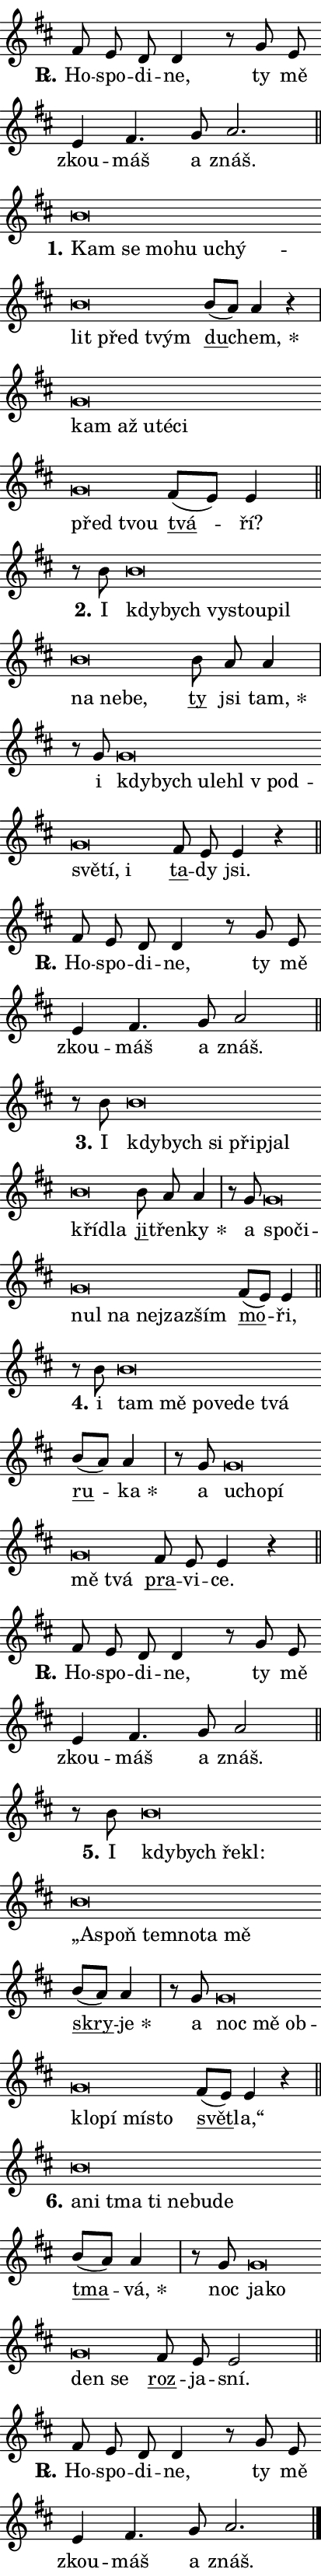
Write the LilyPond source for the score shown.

\version "2.22.1"
\header { tagline = "" }
\paper {
  indent = 0\cm
  top-margin = 0\cm
  right-margin = 0\cm
  bottom-margin = 0\cm
  left-margin = 0\cm
  paper-width = 7\cm
  page-breaking = #ly:one-page-breaking
  system-system-spacing.basic-distance = #11
  score-system-spacing.basic-distance = #11
  ragged-last = ##f
}


%% Author: Thomas Morley
%% https://lists.gnu.org/archive/html/lilypond-user/2020-05/msg00002.html
#(define (line-position grob)
"Returns position of @var[grob} in current system:
   @code{'start}, if at first time-step
   @code{'end}, if at last time-step
   @code{'middle} otherwise
"
  (let* ((col (ly:item-get-column grob))
         (ln (ly:grob-object col 'left-neighbor))
         (rn (ly:grob-object col 'right-neighbor))
         (col-to-check-left (if (ly:grob? ln) ln col))
         (col-to-check-right (if (ly:grob? rn) rn col))
         (break-dir-left
           (and
             (ly:grob-property col-to-check-left 'non-musical #f)
             (ly:item-break-dir col-to-check-left)))
         (break-dir-right
           (and
             (ly:grob-property col-to-check-right 'non-musical #f)
             (ly:item-break-dir col-to-check-right))))
        (cond ((eqv? 1 break-dir-left) 'start)
              ((eqv? -1 break-dir-right) 'end)
              (else 'middle))))

#(define (tranparent-at-line-position vctor)
  (lambda (grob)
  "Relying on @code{line-position} select the relevant enry from @var{vctor}.
Used to determine transparency,"
    (case (line-position grob)
      ((end) (not (vector-ref vctor 0)))
      ((middle) (not (vector-ref vctor 1)))
      ((start) (not (vector-ref vctor 2))))))

noteHeadBreakVisibility =
#(define-music-function (break-visibility)(vector?)
"Makes @code{NoteHead}s transparent relying on @var{break-visibility}"
#{
  \override NoteHead.transparent =
    #(tranparent-at-line-position break-visibility)
#})

#(define delete-ledgers-for-transparent-note-heads
  (lambda (grob)
    "Reads whether a @code{NoteHead} is transparent.
If so this @code{NoteHead} is removed from @code{'note-heads} from
@var{grob}, which is supposed to be @code{LedgerLineSpanner}.
As a result ledgers are not printed for this @code{NoteHead}"
    (let* ((nhds-array (ly:grob-object grob 'note-heads))
           (nhds-list
             (if (ly:grob-array? nhds-array)
                 (ly:grob-array->list nhds-array)
                 '()))
           ;; Relies on the transparent-property being done before
           ;; Staff.LedgerLineSpanner.after-line-breaking is executed.
           ;; This is fragile ...
           (to-keep
             (remove
               (lambda (nhd)
                 (ly:grob-property nhd 'transparent #f))
               nhds-list)))
      ;; TODO find a better method to iterate over grob-arrays, similiar
      ;; to filter/remove etc for lists
      ;; For now rebuilt from scratch
      (set! (ly:grob-object grob 'note-heads)  '())
      (for-each
        (lambda (nhd)
          (ly:pointer-group-interface::add-grob grob 'note-heads nhd))
        to-keep))))

hideNotes = {
  \noteHeadBreakVisibility #begin-of-line-visible
}
unHideNotes = {
  \noteHeadBreakVisibility #all-visible
}

% work-around for resetting accidentals
% https://lilypond.org/doc/v2.23/Documentation/notation/displaying-rhythms#unmetered-music
cadenzaMeasure = {
  \cadenzaOff
  \partial 1024 s1024
  \cadenzaOn
}

#(define-markup-command (accent layout props text) (markup?)
  "Underline accented syllable"
  (interpret-markup layout props
    #{\markup \override #'(offset . 4.3) \underline { #text }#}))

responsum = \markup \concat {
  "R" \hspace #-1.05 \path #0.1 #'((moveto 0 0.07) (lineto 0.9 0.8)) \hspace #0.05 "."
}

\layout {
    \context {
        \Staff
        \remove "Time_signature_engraver"
        \override LedgerLineSpanner.after-line-breaking = #delete-ledgers-for-transparent-note-heads
    }
    \context {
        \Voice {
            \override NoteHead.output-attributes = #'((class . "notehead"))
            \override Hairpin.height = #0.55
        }
    }
    \context {
        \Lyrics {
            \override StanzaNumber.output-attributes = #'((class . "stanzanumber"))
            \override LyricSpace.minimum-distance = #0.9
            \override LyricText.font-name = #"TeX Gyre Schola"
            \override LyricText.font-size = 1
            \override StanzaNumber.font-name = #"TeX Gyre Schola Bold"
            \override StanzaNumber.font-size = 1
        }
    }
}

% magnetic-lyrics.ily
%
%   written by
%     Jean Abou Samra <jean@abou-samra.fr>
%     Werner Lemberg <wl@gnu.org>
%
%   adapted by
%     Jiri Hon <jiri.hon@gmail.com>
%
% Version 2022-Apr-15

% https://www.mail-archive.com/lilypond-user@gnu.org/msg149350.html

#(define (Left_hyphen_pointer_engraver context)
   "Collect syllable-hyphen-syllable occurrences in lyrics and store
them in properties.  This engraver only looks to the left.  For
example, if the lyrics input is @code{foo -- bar}, it does the
following.

@itemize @bullet
@item
Set the @code{text} property of the @code{LyricHyphen} grob between
@q{foo} and @q{bar} to @code{foo}.

@item
Set the @code{left-hyphen} property of the @code{LyricText} grob with
text @q{foo} to the @code{LyricHyphen} grob between @q{foo} and
@q{bar}.
@end itemize

Use this auxiliary engraver in combination with the
@code{lyric-@/text::@/apply-@/magnetic-@/offset!} hook."
   (let ((hyphen #f)
         (text #f))
     (make-engraver
      (acknowledgers
       ((lyric-syllable-interface engraver grob source-engraver)
        (set! text grob)))
      (end-acknowledgers
       ((lyric-hyphen-interface engraver grob source-engraver)
        ;(when (not (grob::has-interface grob 'lyric-space-interface))
          (set! hyphen grob)));)
      ((stop-translation-timestep engraver)
       (when (and text hyphen)
         (ly:grob-set-object! text 'left-hyphen hyphen))
       (set! text #f)
       (set! hyphen #f)))))

#(define (lyric-text::apply-magnetic-offset! grob)
   "If the space between two syllables is less than the value in
property @code{LyricText@/.details@/.squash-threshold}, move the right
syllable to the left so that it gets concatenated with the left
syllable.

Use this function as a hook for
@code{LyricText@/.after-@/line-@/breaking} if the
@code{Left_@/hyphen_@/pointer_@/engraver} is active."
   (let ((hyphen (ly:grob-object grob 'left-hyphen #f)))
     (when hyphen
       (let ((left-text (ly:spanner-bound hyphen LEFT)))
         (when (grob::has-interface left-text 'lyric-syllable-interface)
           (let* ((common (ly:grob-common-refpoint grob left-text X))
                  (this-x-ext (ly:grob-extent grob common X))
                  (left-x-ext
                   (begin
                     ;; Trigger magnetism for left-text.
                     (ly:grob-property left-text 'after-line-breaking)
                     (ly:grob-extent left-text common X)))
                  ;; `delta` is the gap width between two syllables.
                  (delta (- (interval-start this-x-ext)
                            (interval-end left-x-ext)))
                  (details (ly:grob-property grob 'details))
                  (threshold (assoc-get 'squash-threshold details 0.2)))
             (when (< delta threshold)
               (let* (;; We have to manipulate the input text so that
                      ;; ligatures crossing syllable boundaries are not
                      ;; disabled.  For languages based on the Latin
                      ;; script this is essentially a beautification.
                      ;; However, for non-Western scripts it can be a
                      ;; necessity.
                      (lt (ly:grob-property left-text 'text))
                      (rt (ly:grob-property grob 'text))
                      (is-space (grob::has-interface hyphen 'lyric-space-interface))
                      (space (if is-space " " ""))
                      (space-markup (grob-interpret-markup grob " "))
                      (space-size (interval-length (ly:stencil-extent space-markup X)))
                      (extra-delta (if is-space space-size 0))
                      ;; Append new syllable.
                      (ltrt-space (if (and (string? lt) (string? rt))
                                (string-append lt space rt)
                                (make-concat-markup (list lt space rt))))
                      ;; Right-align `ltrt` to the right side.
                      (ltrt-space-markup (grob-interpret-markup
                               grob
                               (make-translate-markup
                                (cons (interval-length this-x-ext) 0)
                                (make-right-align-markup ltrt-space)))))
                 (begin
                   ;; Don't print `left-text`.
                   (ly:grob-set-property! left-text 'stencil #f)
                   ;; Set text and stencil (which holds all collected
                   ;; syllables so far) and shift it to the left.
                   (ly:grob-set-property! grob 'text ltrt-space)
                   (ly:grob-set-property! grob 'stencil ltrt-space-markup)
                   (ly:grob-translate-axis! grob (- (- delta extra-delta)) X))))))))))


#(define (lyric-hyphen::displace-bounds-first grob)
   ;; Make very sure this callback isn't triggered too early.
   (let ((left (ly:spanner-bound grob LEFT))
         (right (ly:spanner-bound grob RIGHT)))
     (ly:grob-property left 'after-line-breaking)
     (ly:grob-property right 'after-line-breaking)
     (ly:lyric-hyphen::print grob)))

squashThreshold = #0.4

\layout {
  \context {
    \Lyrics
    \consists #Left_hyphen_pointer_engraver
    \override LyricText.after-line-breaking =
      #lyric-text::apply-magnetic-offset!
    \override LyricHyphen.stencil = #lyric-hyphen::displace-bounds-first
    \override LyricText.details.squash-threshold = \squashThreshold
    \override LyricHyphen.minimum-distance = 0
    \override LyricHyphen.minimum-length = \squashThreshold
  }
}

squash = \override LyricText.details.squash-threshold = 9999
unSquash = \override LyricText.details.squash-threshold = \squashThreshold

left = \override LyricText.self-alignment-X = #LEFT
unLeft = \revert LyricText.self-alignment-X

starOffset = #(lambda (grob) 
                (let ((x_offset (ly:self-alignment-interface::aligned-on-x-parent grob)))
                  (if (= x_offset 0) 0 (+ x_offset 1.2))))

star = #(define-music-function (syllable)(string?)
"Append star separator at the end of a syllable"
#{
  \once \override LyricText.X-offset = #starOffset
  \lyricmode { \markup {
    #syllable
    \override #'((font-name . "TeX Gyre Schola Bold")) \hspace #0.2 \lower #0.65 \larger "*"
  } }
#})

starAccent = #(define-music-function (syllable)(string?)
"Append star separator at the end of a syllable and make accent"
#{
  \once \override LyricText.X-offset = #starOffset
  \lyricmode { \markup {
    \accent #syllable
    \override #'((font-name . "TeX Gyre Schola Bold")) \hspace #0.2 \lower #0.65 \larger "*"
  } }
#})

breath = #(define-music-function (syllable)(string?)
"Append breathing indicator at the end of a syllable"
#{
  \lyricmode { \markup { #syllable "+" } }
#})

optionalBreath = #(define-music-function (syllable)(string?)
"Append optional breathing indicator at the end of a syllable"
#{
  \lyricmode { \markup { #syllable "(+)" } }
#})


\score {
    <<
        \new Voice = "melody" { \cadenzaOn \key d \major \relative { fis'8 e d d4 r8 \bar "" g e \bar "" e4 fis4. g8 a2. \cadenzaMeasure \bar "||" \break }
\relative { b'\breve*1/16 \hideNotes \breve*1/16 \bar "" \breve*1/16 \bar "" \breve*1/16 \bar "" \breve*1/16 \bar "" \breve*1/16 \bar "" \breve*1/16 \bar "" \breve*1/16 \breve*1/16 \bar "" \unHideNotes \bar "" b8[( a)] a4 r \cadenzaMeasure \bar "|" g\breve*1/16 \hideNotes \breve*1/16 \bar "" \breve*1/16 \bar "" \breve*1/16 \bar "" \breve*1/16 \bar "" \breve*1/16 \breve*1/16 \bar "" \unHideNotes \bar "" fis8[( e)] e4 \cadenzaMeasure \bar "||" \break }
\relative { r8 b'8 b\breve*1/16 \hideNotes \breve*1/16 \bar "" \breve*1/16 \bar "" \breve*1/16 \bar "" \breve*1/16 \bar "" \breve*1/16 \bar "" \breve*1/16 \breve*1/16 \bar "" \unHideNotes \bar "" b8 a a4 \cadenzaMeasure \bar "|" r8 g8 g\breve*1/16 \hideNotes \breve*1/16 \bar "" \breve*1/16 \bar "" \breve*1/16 \bar "" \breve*1/16 \bar "" \breve*1/16 \bar "" \breve*1/16 \breve*1/16 \bar "" \unHideNotes \bar "" fis8 e e4 r \cadenzaMeasure \bar "||" \break }
\relative { fis'8 e d d4 r8 \bar "" g e \bar "" e4 fis4. g8 a2 \cadenzaMeasure \bar "||" \break }
\relative { r8 b'8 b\breve*1/16 \hideNotes \breve*1/16 \bar "" \breve*1/16 \bar "" \breve*1/16 \bar "" \breve*1/16 \bar "" \breve*1/16 \breve*1/16 \bar "" \unHideNotes \bar "" b8 a a4 \cadenzaMeasure \bar "|" r8 g8 g\breve*1/16 \hideNotes \breve*1/16 \bar "" \breve*1/16 \bar "" \breve*1/16 \bar "" \breve*1/16 \breve*1/16 \bar "" \unHideNotes \bar "" fis8[( e)] e4 \cadenzaMeasure \bar "||" \break }
\relative { r8 b'8 b\breve*1/16 \hideNotes \breve*1/16 \bar "" \breve*1/16 \bar "" \breve*1/16 \bar "" \breve*1/16 \breve*1/16 \bar "" \unHideNotes \bar "" b8[( a)] a4 \cadenzaMeasure \bar "|" r8 g8 g\breve*1/16 \hideNotes \breve*1/16 \bar "" \breve*1/16 \bar "" \breve*1/16 \breve*1/16 \bar "" \unHideNotes \bar "" fis8 e e4 r \cadenzaMeasure \bar "||" \break }
\relative { fis'8 e d d4 r8 \bar "" g e \bar "" e4 fis4. g8 a2 \cadenzaMeasure \bar "||" \break }
\relative { r8 b'8 b\breve*1/16 \hideNotes \breve*1/16 \bar "" \breve*1/16 \bar "" \breve*1/16 \bar "" \breve*1/16 \bar "" \breve*1/16 \bar "" \breve*1/16 \bar "" \breve*1/16 \bar "" \breve*1/16 \breve*1/16 \bar "" \unHideNotes \bar "" b8[( a)] a4 \cadenzaMeasure \bar "|" r8 g8 g\breve*1/16 \hideNotes \breve*1/16 \bar "" \breve*1/16 \bar "" \breve*1/16 \bar "" \breve*1/16 \bar "" \breve*1/16 \breve*1/16 \bar "" \unHideNotes \bar "" fis8[( e)] e4 r \cadenzaMeasure \bar "||" \break }
\relative { b'\breve*1/16 \hideNotes \breve*1/16 \bar "" \breve*1/16 \bar "" \breve*1/16 \bar "" \breve*1/16 \bar "" \breve*1/16 \breve*1/16 \bar "" \unHideNotes \bar "" b8[( a)] a4 \cadenzaMeasure \bar "|" r8 g8 g\breve*1/16 \hideNotes \breve*1/16 \bar "" \breve*1/16 \breve*1/16 \bar "" \unHideNotes \bar "" fis8 e e2 \cadenzaMeasure \bar "||" \break }
\relative { fis'8 e d d4 r8 \bar "" g e \bar "" e4 fis4. g8 a2. \cadenzaMeasure \bar "||" \break } \bar "|." }
        \new Lyrics \lyricsto "melody" { \lyricmode { \set stanza = \responsum
Ho -- spo -- di -- ne, ty mě zkou -- máš a znáš.
\set stanza = "1."
\left Kam \squash se mo -- hu u -- chý -- lit před tvým \unLeft \unSquash \markup \accent du -- \star chem, \left kam \squash až u -- té -- ci před tvou \unLeft \unSquash \markup \accent tvá -- ří?
\set stanza = "2."
I \left kdy -- \squash bych vy -- stou -- pil na ne -- be, \unLeft \unSquash \markup \accent ty jsi \star tam, i \left kdy -- \squash bych u -- lehl "v pod" -- svě -- tí, i \unLeft \unSquash \markup \accent ta -- dy jsi.
\set stanza = \responsum
Ho -- spo -- di -- ne, ty mě zkou -- máš a znáš.
\set stanza = "3."
I \left kdy -- \squash bych si při -- pjal kříd -- la \unLeft \unSquash \markup \accent ji -- třen -- \star ky a \left spo -- \squash či -- nul na nej -- zazším \unLeft \unSquash \markup \accent mo -- ři,
\set stanza = "4."
i \left tam \squash mě po -- ve -- de tvá \unLeft \unSquash \markup \accent ru -- \star ka a \left u -- \squash cho -- pí mě tvá \unLeft \unSquash \markup \accent pra -- vi -- ce.
\set stanza = \responsum
Ho -- spo -- di -- ne, ty mě zkou -- máš a znáš.
\set stanza = "5."
I \left kdy -- \squash bych ře -- kl: „As -- poň tem -- no -- ta mě \unLeft \unSquash \markup \accent skry -- \star je a \left noc \squash mě ob -- klo -- pí mí -- sto \unLeft \unSquash \markup \accent svět -- la,“
\set stanza = "6."
\left a -- \squash ni tma ti ne -- bu -- de \unLeft \unSquash \markup \accent tma -- \star vá, noc \left ja -- \squash ko den se \unLeft \unSquash \markup \accent roz -- ja -- sní.
\set stanza = \responsum
Ho -- spo -- di -- ne, ty mě zkou -- máš a znáš. } }
    >>
    \layout {}
}
